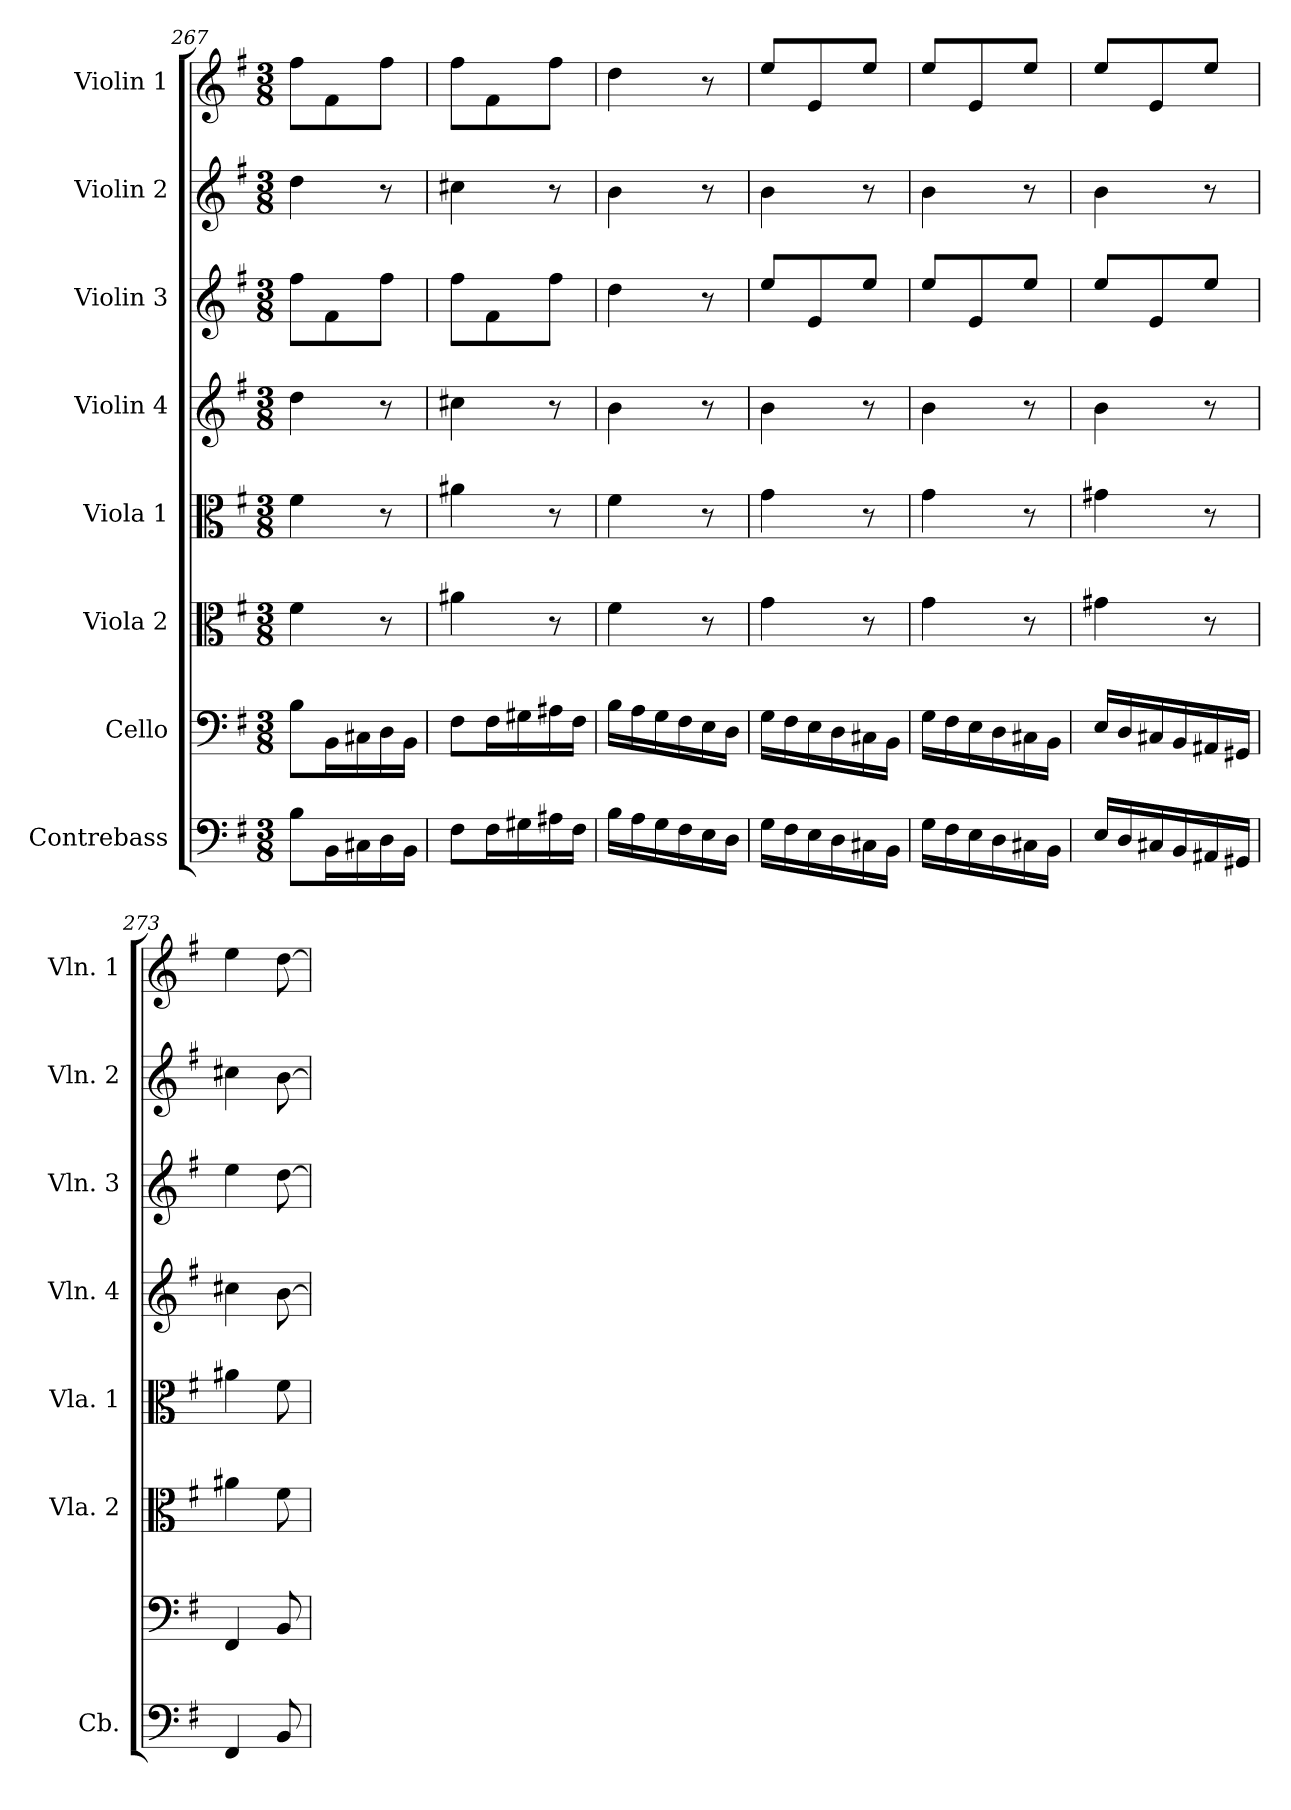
**kern	**kern	**kern	**kern	**kern	**kern	**kern	**kern
*part8	*part7	*part6	*part5	*part4	*part3	*part2	*part1
*staff8	*staff7	*staff6	*staff5	*staff4	*staff3	*staff2	*staff1
*I"Contrebass	*I"Cello	*I"Viola 2	*I"Viola 1	*I"Violin 4	*I"Violin 3	*I"Violin 2	*I"Violin 1
*I'Cb.	*	*I'Vla. 2	*I'Vla. 1	*I'Vln. 4	*I'Vln. 3	*I'Vln. 2	*I'Vln. 1
*clefF4	*clefF4	*clefC3	*clefC3	*clefG2	*clefG2	*clefG2	*clefG2
*ITrd7c12	*	*	*	*	*	*	*
*k[f#]	*k[f#]	*k[f#]	*k[f#]	*k[f#]	*k[f#]	*k[f#]	*k[f#]
*M3/8	*M3/8	*M3/8	*M3/8	*M3/8	*M3/8	*M3/8	*M3/8
=267	=267	=267	=267	=267	=267	=267	=267
8BB\L	8B\L	4f#\	4f#\	4dd\	8ff#\L	4dd\	8ff#\L
16BBB\L	16BB\L	.	.	.	8f#\	.	8f#\
16CC#X\	16C#X\	.	.	.	.	.	.
16DD\	16D\	8r	8r	8r	8ff#\J	8r	8ff#\J
16BBB\JJ	16BB\JJ	.	.	.	.	.	.
=268	=268	=268	=268	=268	=268	=268	=268
8FF#\L	8F#\L	4a#X\	4a#X\	4cc#X\	8ff#\L	4cc#X\	8ff#\L
16FF#\L	16F#\L	.	.	.	8f#\	.	8f#\
16GG#X\	16G#X\	.	.	.	.	.	.
16AA#X\	16A#X\	8r	8r	8r	8ff#\J	8r	8ff#\J
16FF#\JJ	16F#\JJ	.	.	.	.	.	.
=269	=269	=269	=269	=269	=269	=269	=269
16BB\LL	16B\LL	4f#\	4f#\	4b\	4dd\	4b\	4dd\
16AA\	16A\	.	.	.	.	.	.
16GG\	16G\	.	.	.	.	.	.
16FF#\	16F#\	.	.	.	.	.	.
16EE\	16E\	8r	8r	8r	8r	8r	8r
16DD\JJ	16D\JJ	.	.	.	.	.	.
!!LO:PB:g=z
=270	=270	=270	=270	=270	=270	=270	=270
16GG\LL	16G\LL	4g\	4g\	4b\	8ee/L	4b\	8ee/L
16FF#\	16F#\	.	.	.	.	.	.
16EE\	16E\	.	.	.	8e/	.	8e/
16DD\	16D\	.	.	.	.	.	.
16CC#X\	16C#X\	8r	8r	8r	8ee/J	8r	8ee/J
16BBB\JJ	16BB\JJ	.	.	.	.	.	.
=271	=271	=271	=271	=271	=271	=271	=271
16GG\LL	16G\LL	4g\	4g\	4b\	8ee/L	4b\	8ee/L
16FF#\	16F#\	.	.	.	.	.	.
16EE\	16E\	.	.	.	8e/	.	8e/
16DD\	16D\	.	.	.	.	.	.
16CC#X\	16C#X\	8r	8r	8r	8ee/J	8r	8ee/J
16BBB\JJ	16BB\JJ	.	.	.	.	.	.
=272	=272	=272	=272	=272	=272	=272	=272
16EE/LL	16E/LL	4g#X\	4g#X\	4b\	8ee/L	4b\	8ee/L
16DD/	16D/	.	.	.	.	.	.
16CC#X/	16C#X/	.	.	.	8e/	.	8e/
16BBB/	16BB/	.	.	.	.	.	.
16AAA#X/	16AA#X/	8r	8r	8r	8ee/J	8r	8ee/J
16GGG#X/JJ	16GG#X/JJ	.	.	.	.	.	.
=273	=273	=273	=273	=273	=273	=273	=273
4FFF#/	4FF#/	4a#X\	4a#X\	4cc#X\	4ee\	4cc#X\	4ee\
8BBB/	8BB/	8f#\	8f#\	[8b\	[8dd\	[8b\	[8dd\
=	=	=	=	=	=	=	=
*-	*-	*-	*-	*-	*-	*-	*-
